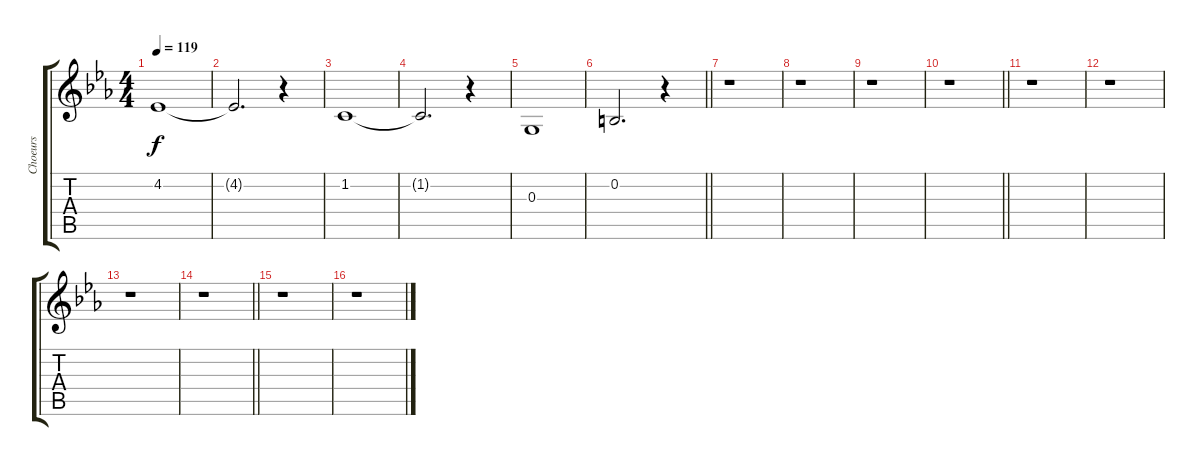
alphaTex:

\track ("Choeurs" "Choeurs") {instrument synthvoice}
\staff {score tabs}
\tuning (E4 B3 G3 D3 A2 E2) {hide}
\ts (4 4)
\tempo 119
\clef g2
\ks eb
4.2.1{dy f} |
4.2{t}.2{d} r.4 |
1.2.1 |
1.2{t}.2{d} r.4 |
0.3.1 |
\barLineRight lightlight
0.2.2{d} r.4 |
r.1 |
r.1 |
r.1 |
\barLineRight lightlight
r.1 |
r.1 |
r.1 |
r.1 |
\barLineRight lightlight
r.1 |
r.1 |
r.1
